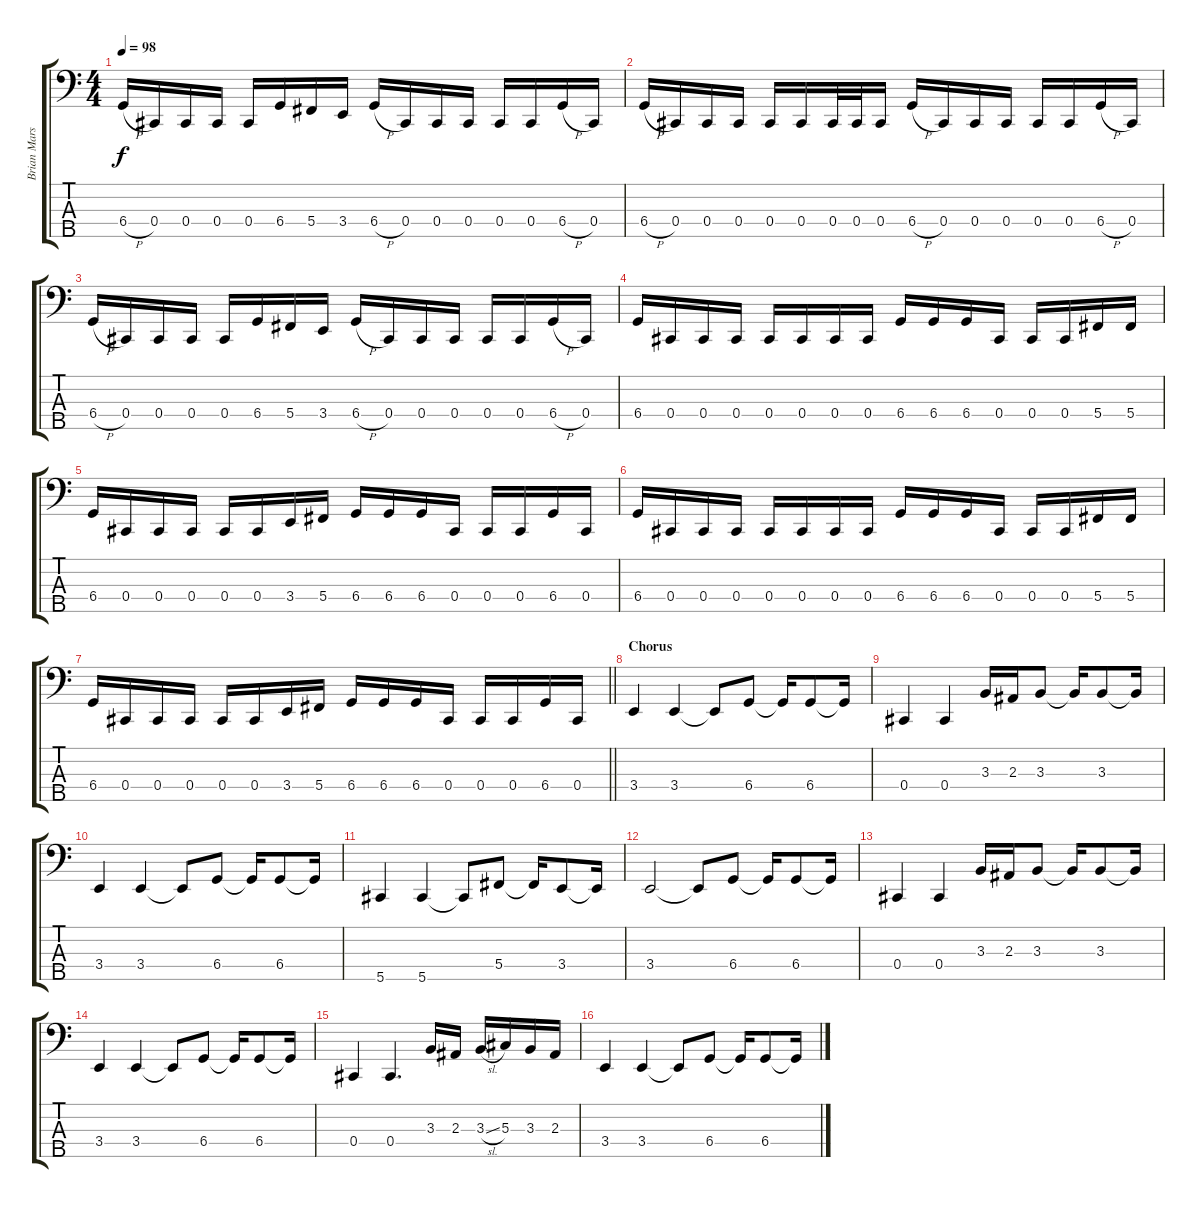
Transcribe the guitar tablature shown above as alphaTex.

\track ("Brian Marshall" "Brian Mars") {instrument electricbassfinger}
\staff {score tabs}
\tuning (Gb2 Db2 Ab1 Db1 Ab0) {hide}
\ts (4 4)
\tempo 98
\clef f4
\ks c
6.4{h}.16{dy f} 0.4.16 0.4.16 0.4.16 0.4.16 6.4.16 5.4.16 3.4.16 6.4{h}.16 0.4.16 0.4.16 0.4.16 0.4.16 0.4.16 6.4{h}.16 0.4.16 |
6.4{h}.16 0.4.16 0.4.16 0.4.16 0.4.16 0.4.16 0.4.32 0.4.32 0.4.16 6.4{h}.16 0.4.16 0.4.16 0.4.16 0.4.16 0.4.16 6.4{h}.16 0.4.16 |
6.4{h}.16 0.4.16 0.4.16 0.4.16 0.4.16 6.4.16 5.4.16 3.4.16 6.4{h}.16 0.4.16 0.4.16 0.4.16 0.4.16 0.4.16 6.4{h}.16 0.4.16 |
6.4.16 0.4.16 0.4.16 0.4.16 0.4.16 0.4.16 0.4.16 0.4.16 6.4.16 6.4.16 6.4.16 0.4.16 0.4.16 0.4.16 5.4.16 5.4.16 |
6.4.16 0.4.16 0.4.16 0.4.16 0.4.16 0.4.16 3.4.16 5.4.16 6.4.16 6.4.16 6.4.16 0.4.16 0.4.16 0.4.16 6.4.16 0.4.16 |
6.4.16 0.4.16 0.4.16 0.4.16 0.4.16 0.4.16 0.4.16 0.4.16 6.4.16 6.4.16 6.4.16 0.4.16 0.4.16 0.4.16 5.4.16 5.4.16 |
\barLineRight lightlight
6.4.16 0.4.16 0.4.16 0.4.16 0.4.16 0.4.16 3.4.16 5.4.16 6.4.16 6.4.16 6.4.16 0.4.16 0.4.16 0.4.16 6.4.16 0.4.16 |
\section ("" "Chorus")
3.4.4 3.4.4 3.4{t}.8 6.4.8 6.4{t}.16 6.4.8 6.4{t}.16 |
0.4.4 0.4.4 3.3.16 2.3.16 3.3.8 3.3{t}.16 3.3.8 3.3{t}.16 |
3.4.4 3.4.4 3.4{t}.8 6.4.8 6.4{t}.16 6.4.8 6.4{t}.16 |
5.5.4 5.5.4 5.5{t}.8 5.4.8 5.4{t}.16 3.4.8 3.4{t}.16 |
3.4.2 3.4{t}.8 6.4.8 6.4{t}.16 6.4.8 6.4{t}.16 |
0.4.4 0.4.4 3.3.16 2.3.16 3.3.8 3.3{t}.16 3.3.8 3.3{t}.16 |
3.4.4 3.4.4 3.4{t}.8 6.4.8 6.4{t}.16 6.4.8 6.4{t}.16 |
0.4.4 0.4.4{d} 3.3.16 2.3.16 3.3{sl}.16 5.3.16 3.3.16 2.3.16 |
3.4.4 3.4.4 3.4{t}.8 6.4.8 6.4{t}.16 6.4.8 6.4{t}.16
